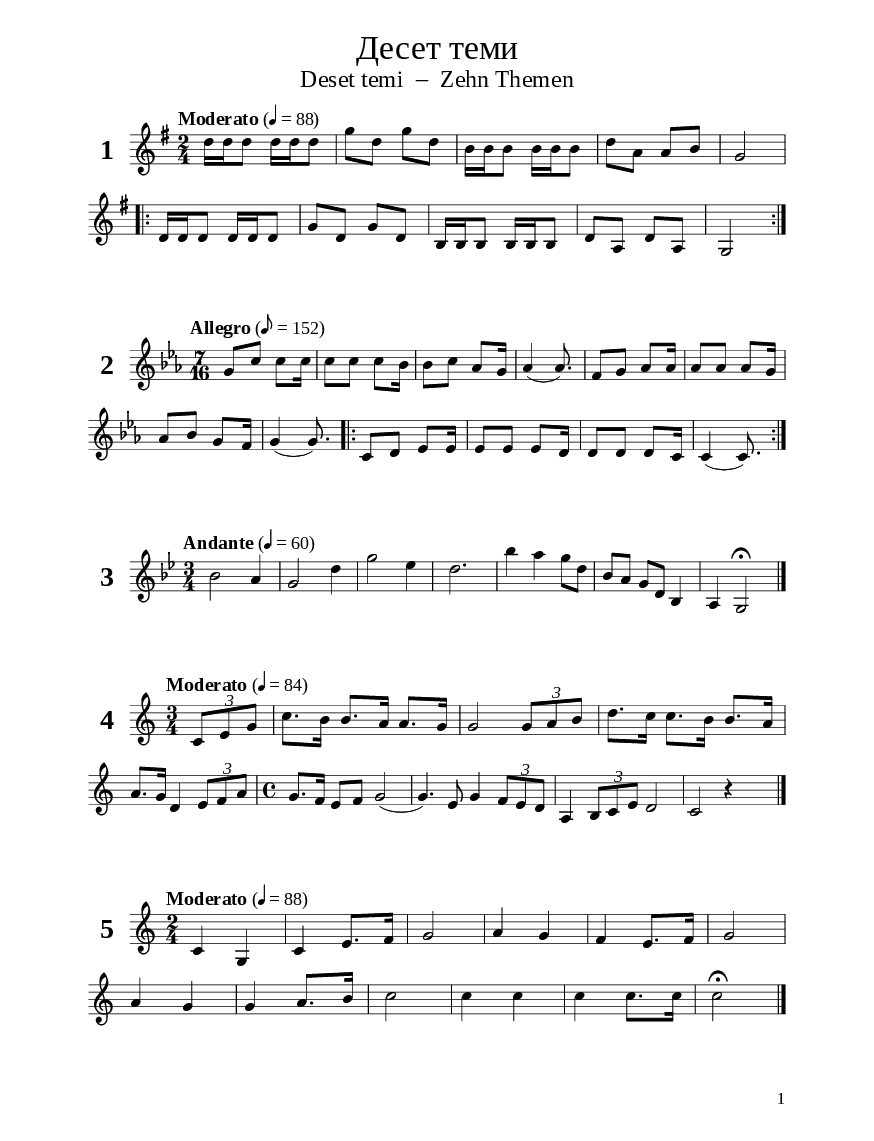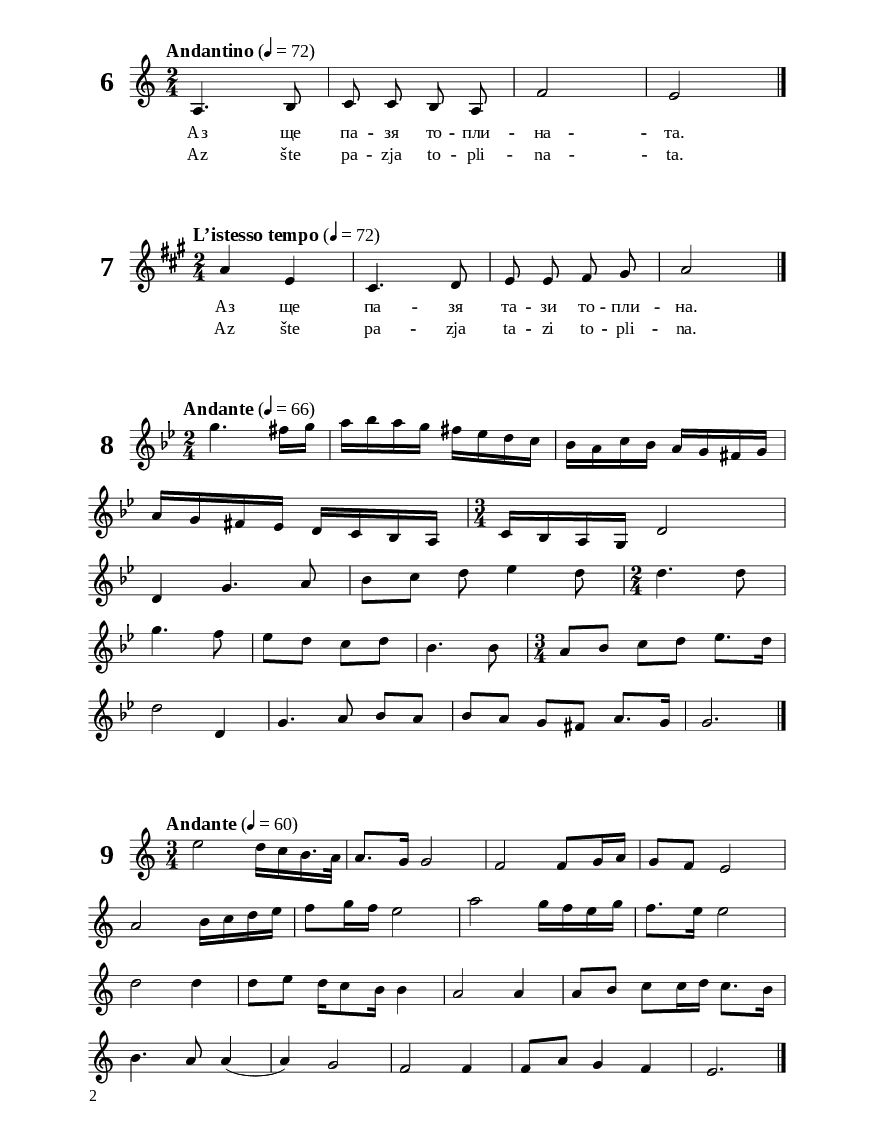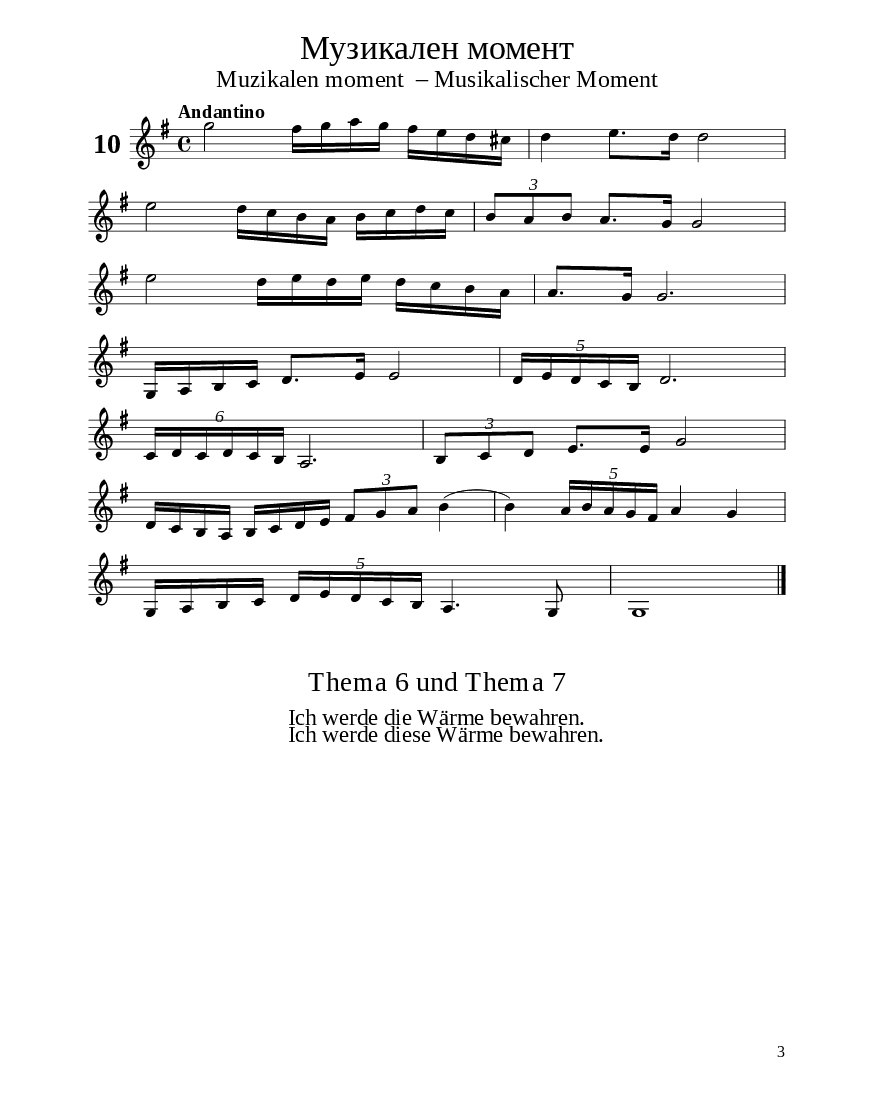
\version "2.24.2"

% include paper part and global functions
\include "include/globals.ily"

\bookpart {
  \label #'ref182
  \tocItem \markup "Десет теми – Deset temi"
  \paper {
    print-all-headers = ##t
    print-page-number = ##t
    print-first-page-number = ##t

    % put page numbers on the bottom
    oddHeaderMarkup = \markup ""
    evenHeaderMarkup = \markup ""
    oddFooterMarkup = \markup
    \fill-line {
      ""
      \if \should-print-page-number \fromproperty #'page:page-number-string
    }
    evenFooterMarkup = \markup
    \fill-line {
      \if \should-print-page-number \fromproperty #'page:page-number-string
      ""
    }

    left-margin = 1.5\cm
    right-margin = 1.5\cm
    top-margin = 1.6\cm
    bottom-margin = 1.2\cm
    ragged-bottom = ##t % do not spread the staves to fill the whole vertical space

    % change distance between staves
    system-system-spacing =
    #'((basic-distance . 10)
       (minimum-distance . 6)
       (padding . 1)
       (stretchability . 10))

    score-markup-spacing =
    #'((basic-distance . 6)
       (minimum-distance . 6)
       (padding . 1)
       (stretchability . 6))
  }

  \header {
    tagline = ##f
  }
%%%%

  \score {
    %1
    \version "2.24.4"
\layout {
  indent = 0.7\cm % first line indentation
  ragged-last = ##f % do spread last line to fill the whole space
  \override Staff.BarLine.thick-thickness = #4 %make the end and repeat bars thiner
  \override Score.VoltaBracket.font-size = #-2.3 % make the repeat number fontsize smaller
  
  \context {
    \Score
    \omit BarNumber %remove bar numbers
    \override MetronomeMark.font-size = #1.5 % increase the tempo fontsize
  } % context

  \context {
    % change staff size
    \Staff
    \override StaffSymbol.thickness = #0.5
    \override BarLine.hair-thickness = #1
    \override TupletNumber.font-size = #0.3 % increase the triol number
  }

  \context {
    % adjust space between staff and lyrics and between the two lyric lines
    \Lyrics
    \override LyricHyphen.minimum-length = #0.5 %force a hyphen
    \override LyricHyphen.minimum-distance = #1 %force a hyphen
    \override StanzaNumber.font-series = #'normal % make stanza number font normal
    \override VerticalAxisGroup.nonstaff-relatedstaff-spacing = #'(
                                                                    (basic-distance . 4.5)
                                                                    (padding . 1.5)
                                                                    )
    \override VerticalAxisGroup.nonstaff-nonstaff-spacing = #'((minimum-distance . 3))
  }
} % layout


    \new Voice \absolute {
      \clef treble
      \key g \major
      \time 2/4
      \tempoFunc "Moderato" 4 "88"
      \autoBeamOff
      \set Staff.instrumentName = \markup \bold \fontsize #+5 {"1"}


      d''16 [  d''16  d''8 ]  d''16
      [  d''16  d''8 ] | % 2
      g''8 [  d''8 ]  g''8 [  d''8
      ] | % 3
      b'16 [  b'16  b'8 ]  b'16 [
      b'16  b'8 ] | % 4
      d''8 [  a'8 ]  a'8 [  b'8 ] | % 5
      g'2
      \bar ".|:-|"
      \break
     
      | % 6
      d'16 [  d'16  d'8 ]  d'16 [
      d'16  d'8 ] | % 7
      g'8 [  d'8 ]  g'8 [  d'8 ] | % 8
      b16 [  b16  b8 ]  b16 [  b16
      b8 ] | % 9
      d'8 [  a8 ]  d'8 [  a8 ] |
      g2
      \bar ":|."
      | % 11
    }

    %    \addlyrics {}
    %    \addlyrics {}

    \header {
      title = \titleFunc "Десет теми" "Deset temi  –  Zehn Themen"
    }

    \midi{}

  } % score

  \markup \empty-three

  \score {
    %2
    \version "2.24.4"
\layout {
  indent = 0.7\cm % first line indentation
  ragged-last = ##f % do spread last line to fill the whole space
  \override Staff.BarLine.thick-thickness = #4 %make the end and repeat bars thiner
  \override Score.VoltaBracket.font-size = #-2.3 % make the repeat number fontsize smaller
  
  \context {
    \Score
    \omit BarNumber %remove bar numbers
    \override MetronomeMark.font-size = #1.5 % increase the tempo fontsize
  } % context

  \context {
    % change staff size
    \Staff
    \override StaffSymbol.thickness = #0.5
    \override BarLine.hair-thickness = #1
    \override TupletNumber.font-size = #0.3 % increase the triol number
  }

  \context {
    % adjust space between staff and lyrics and between the two lyric lines
    \Lyrics
    \override LyricHyphen.minimum-length = #0.5 %force a hyphen
    \override LyricHyphen.minimum-distance = #1 %force a hyphen
    \override StanzaNumber.font-series = #'normal % make stanza number font normal
    \override VerticalAxisGroup.nonstaff-relatedstaff-spacing = #'(
                                                                    (basic-distance . 4.5)
                                                                    (padding . 1.5)
                                                                    )
    \override VerticalAxisGroup.nonstaff-nonstaff-spacing = #'((minimum-distance . 3))
  }
} % layout


    \new Voice \absolute {
      \clef treble
      \key c \minor
      \time 7/16

      \tempoFunc "Allegro" 8 "152"
      \autoBeamOff
      \set Staff.instrumentName = \markup \bold \fontsize #+5 {"2"}

      g'8 [  c''8 ]  c''8 [  c''16 ] | % 12
      c''8 [  c''8 ]  c''8 [  bes'16
      ] | % 13
      bes'8 [  c''8 ]  as'8 [  g'16 ] | % 14
      as'4 (  as'8. ) | % 15
      f'8 [  g'8 ]  as'8 [  as'16 ] | % 16
      as'8 [  as'8 ]  as'8 [  g'16 ] \break | % 17
      as'8 [  bes'8 ]  g'8 [  f'16 ] | % 18
      g'4 (  g'8. ) \bar ".|:"
      | % 19
      c'8 [  d'8 ]  es'8 [  es'16 ] |

      es'8 [  es'8 ]  es'8 [  d'16 ] | % 21
      d'8 [  d'8 ]  d'8 [  c'16 ] | % 22
      c'4 (  c'8. ) |
      \bar ":|."
    }

    %    \addlyrics {}
    %    \addlyrics {}

    \midi{}

  } % score

  \markup \empty-three

  \score {
    %3
    \version "2.24.4"
\layout {
  indent = 0.7\cm % first line indentation
  ragged-last = ##f % do spread last line to fill the whole space
  \override Staff.BarLine.thick-thickness = #4 %make the end and repeat bars thiner
  \override Score.VoltaBracket.font-size = #-2.3 % make the repeat number fontsize smaller
  
  \context {
    \Score
    \omit BarNumber %remove bar numbers
    \override MetronomeMark.font-size = #1.5 % increase the tempo fontsize
  } % context

  \context {
    % change staff size
    \Staff
    \override StaffSymbol.thickness = #0.5
    \override BarLine.hair-thickness = #1
    \override TupletNumber.font-size = #0.3 % increase the triol number
  }

  \context {
    % adjust space between staff and lyrics and between the two lyric lines
    \Lyrics
    \override LyricHyphen.minimum-length = #0.5 %force a hyphen
    \override LyricHyphen.minimum-distance = #1 %force a hyphen
    \override StanzaNumber.font-series = #'normal % make stanza number font normal
    \override VerticalAxisGroup.nonstaff-relatedstaff-spacing = #'(
                                                                    (basic-distance . 4.5)
                                                                    (padding . 1.5)
                                                                    )
    \override VerticalAxisGroup.nonstaff-nonstaff-spacing = #'((minimum-distance . 3))
  }
} % layout


    \new Voice \absolute {
      \clef treble
      \key g \minor
      \time 3/4
      \tempoFunc "Andante" 4 "60"
      \autoBeamOff
      \set Staff.instrumentName = \markup \bold \fontsize #+5 {"3"}

      bes'2  a'4 | % 24
      g'2  d''4 | % 25
      g''2  es''4 | % 26
      d''2. | % 27
      bes''4  a''4  g''8 [  d''8 ] | % 28
      bes'8 [  a'8 ]  g'8 [  d'8 ]
      bes4 | % 29
      a4  g2 ^\fermata \bar "|."
      |
    }

    %    \addlyrics {}
    %    \addlyrics {}

    \midi{}

  } % score

  \markup \empty-three

  \score {
    %4
    \version "2.24.4"
\layout {
  indent = 0.7\cm % first line indentation
  ragged-last = ##f % do spread last line to fill the whole space
  \override Staff.BarLine.thick-thickness = #4 %make the end and repeat bars thiner
  \override Score.VoltaBracket.font-size = #-2.3 % make the repeat number fontsize smaller
  
  \context {
    \Score
    \omit BarNumber %remove bar numbers
    \override MetronomeMark.font-size = #1.5 % increase the tempo fontsize
  } % context

  \context {
    % change staff size
    \Staff
    \override StaffSymbol.thickness = #0.5
    \override BarLine.hair-thickness = #1
    \override TupletNumber.font-size = #0.3 % increase the triol number
  }

  \context {
    % adjust space between staff and lyrics and between the two lyric lines
    \Lyrics
    \override LyricHyphen.minimum-length = #0.5 %force a hyphen
    \override LyricHyphen.minimum-distance = #1 %force a hyphen
    \override StanzaNumber.font-series = #'normal % make stanza number font normal
    \override VerticalAxisGroup.nonstaff-relatedstaff-spacing = #'(
                                                                    (basic-distance . 4.5)
                                                                    (padding . 1.5)
                                                                    )
    \override VerticalAxisGroup.nonstaff-nonstaff-spacing = #'((minimum-distance . 3))
  }
} % layout


    \new Voice \absolute {
      \set Staff.instrumentName = \markup \bold \fontsize #+5 {"4"}
      \key c \major
      \time 3/4
      \tempoFunc "Moderato" 4 "84"
      \once \omit TupletBracket
      \partial 4
      \times 2/3  {
        c'8 [  e'8  g'8 ]
      } | % 31
      c''8. [  b'16 ]  b'8. [  a'16 ]
      a'8. [  g'16 ] | % 32
      g'2 \once \omit TupletBracket
      \times 2/3  {
        g'8 [  a'8  b'8 ]
      }
      | % 33
      d''8. [  c''16 ]  c''8. [  b'16
      ]  b'8. [  a'16 ] \break | % 34
      a'8. [  g'16 ]  d'4 \once \omit TupletBracket
      \times 2/3  {
        e'8 [  f'8  a'8 ]
      }
      | % 35
      \time 4/4  | % 35
      g'8. [  f'16 ]  e'8 [  f'8 ]  g'2
      ( | % 36
      g'4. )  e'8  g'4 \once \omit TupletBracket
      \times 2/3  {
        f'8 [  e'8  d'8 ]
      }
      | % 37
      a4 \once \omit TupletBracket
      \times 2/3  {
        b8 [  c'8  e'8 ]
      }
      d'2 | % 38
      c'2 r4 s4 \bar "|."
      | % 39
    }

    %    \addlyrics {}
    %    \addlyrics {}

    \midi{}

  } % score

  \markup \empty-three

  \score {
    %5
    \version "2.24.4"
\layout {
  indent = 0.7\cm % first line indentation
  ragged-last = ##f % do spread last line to fill the whole space
  \override Staff.BarLine.thick-thickness = #4 %make the end and repeat bars thiner
  \override Score.VoltaBracket.font-size = #-2.3 % make the repeat number fontsize smaller
  
  \context {
    \Score
    \omit BarNumber %remove bar numbers
    \override MetronomeMark.font-size = #1.5 % increase the tempo fontsize
  } % context

  \context {
    % change staff size
    \Staff
    \override StaffSymbol.thickness = #0.5
    \override BarLine.hair-thickness = #1
    \override TupletNumber.font-size = #0.3 % increase the triol number
  }

  \context {
    % adjust space between staff and lyrics and between the two lyric lines
    \Lyrics
    \override LyricHyphen.minimum-length = #0.5 %force a hyphen
    \override LyricHyphen.minimum-distance = #1 %force a hyphen
    \override StanzaNumber.font-series = #'normal % make stanza number font normal
    \override VerticalAxisGroup.nonstaff-relatedstaff-spacing = #'(
                                                                    (basic-distance . 4.5)
                                                                    (padding . 1.5)
                                                                    )
    \override VerticalAxisGroup.nonstaff-nonstaff-spacing = #'((minimum-distance . 3))
  }
} % layout


    \new Voice \absolute {
      \set Staff.instrumentName = \markup \bold \fontsize #+5 {"5"}
      \key c \major
      \time 2/4
      \tempoFunc "Moderato" 4 "88"
      \autoBeamOff
      c'4  g4 |
      c'4  e'8. [  f'16 ] | % 41
      g'2 | % 42
      a'4  g'4 | % 43
      f'4  e'8. [  f'16 ] | % 44
      g'2 \break | % 45
      a'4  g'4 | % 46
      g'4  a'8. [  b'16 ] | % 47
      c''2 | % 48
      c''4  c''4 | % 49
      c''4  c''8. [  c''16 ] |
      c''2\fermata \bar "|."

    }

    %    \addlyrics {}
    %    \addlyrics {}

    \midi{}

  } % score

  \markup \empty-three

  \score {
    %6
    \version "2.24.4"
\layout {
  indent = 0.7\cm % first line indentation
  ragged-last = ##f % do spread last line to fill the whole space
  \override Staff.BarLine.thick-thickness = #4 %make the end and repeat bars thiner
  \override Score.VoltaBracket.font-size = #-2.3 % make the repeat number fontsize smaller
  
  \context {
    \Score
    \omit BarNumber %remove bar numbers
    \override MetronomeMark.font-size = #1.5 % increase the tempo fontsize
  } % context

  \context {
    % change staff size
    \Staff
    \override StaffSymbol.thickness = #0.5
    \override BarLine.hair-thickness = #1
    \override TupletNumber.font-size = #0.3 % increase the triol number
  }

  \context {
    % adjust space between staff and lyrics and between the two lyric lines
    \Lyrics
    \override LyricHyphen.minimum-length = #0.5 %force a hyphen
    \override LyricHyphen.minimum-distance = #1 %force a hyphen
    \override StanzaNumber.font-series = #'normal % make stanza number font normal
    \override VerticalAxisGroup.nonstaff-relatedstaff-spacing = #'(
                                                                    (basic-distance . 4.5)
                                                                    (padding . 1.5)
                                                                    )
    \override VerticalAxisGroup.nonstaff-nonstaff-spacing = #'((minimum-distance . 3))
  }
} % layout


    \new Voice \absolute {
      \set Staff.instrumentName = \markup \bold \fontsize #+5 {"6"}
      \key a \minor
      \time 2/4
      \tempoFunc "Andantino" 4 "72"
      \autoBeamOff
      a4. b8|
      c'8  c'8  b8  a8
      f'2 | % 54
      e'2 \bar "|."
      \break | % 55
    }

    \addlyrics {
      Аз ще па -- зя то -- пли -- на -- та.
    }
    \addlyrics {
      Az šte pa -- zja to -- pli -- na -- ta.
    }


    \midi{}

  } % score

  \markup \empty-three

  \score {
    %7
    \version "2.24.4"
\layout {
  indent = 0.7\cm % first line indentation
  ragged-last = ##f % do spread last line to fill the whole space
  \override Staff.BarLine.thick-thickness = #4 %make the end and repeat bars thiner
  \override Score.VoltaBracket.font-size = #-2.3 % make the repeat number fontsize smaller
  
  \context {
    \Score
    \omit BarNumber %remove bar numbers
    \override MetronomeMark.font-size = #1.5 % increase the tempo fontsize
  } % context

  \context {
    % change staff size
    \Staff
    \override StaffSymbol.thickness = #0.5
    \override BarLine.hair-thickness = #1
    \override TupletNumber.font-size = #0.3 % increase the triol number
  }

  \context {
    % adjust space between staff and lyrics and between the two lyric lines
    \Lyrics
    \override LyricHyphen.minimum-length = #0.5 %force a hyphen
    \override LyricHyphen.minimum-distance = #1 %force a hyphen
    \override StanzaNumber.font-series = #'normal % make stanza number font normal
    \override VerticalAxisGroup.nonstaff-relatedstaff-spacing = #'(
                                                                    (basic-distance . 4.5)
                                                                    (padding . 1.5)
                                                                    )
    \override VerticalAxisGroup.nonstaff-nonstaff-spacing = #'((minimum-distance . 3))
  }
} % layout


    \new Voice \absolute {
      \set Staff.instrumentName = \markup \bold \fontsize #+5 {"7"}
      \key a \major
      \time 2/4
      \tempoFunc "L’istesso tempo" 4 "72"
      \autoBeamOff
      a'4  e'4 | % 56
      cis'4.  d'8
      e'8   e'8   fis'8  gis'8 | % 58
      a'2 \bar "|."
      \break | % 59
    }

    \addlyrics {
      Аз ще па -- зя та -- зи то -- пли -- на.
    }
    \addlyrics {
      Az šte pa -- zja ta -- zi to -- pli -- na.
    }

    \midi{}

  } % score

  \markup \empty-three

  \score {
    %8
    \version "2.24.4"
\layout {
  indent = 0.7\cm % first line indentation
  ragged-last = ##f % do spread last line to fill the whole space
  \override Staff.BarLine.thick-thickness = #4 %make the end and repeat bars thiner
  \override Score.VoltaBracket.font-size = #-2.3 % make the repeat number fontsize smaller
  
  \context {
    \Score
    \omit BarNumber %remove bar numbers
    \override MetronomeMark.font-size = #1.5 % increase the tempo fontsize
  } % context

  \context {
    % change staff size
    \Staff
    \override StaffSymbol.thickness = #0.5
    \override BarLine.hair-thickness = #1
    \override TupletNumber.font-size = #0.3 % increase the triol number
  }

  \context {
    % adjust space between staff and lyrics and between the two lyric lines
    \Lyrics
    \override LyricHyphen.minimum-length = #0.5 %force a hyphen
    \override LyricHyphen.minimum-distance = #1 %force a hyphen
    \override StanzaNumber.font-series = #'normal % make stanza number font normal
    \override VerticalAxisGroup.nonstaff-relatedstaff-spacing = #'(
                                                                    (basic-distance . 4.5)
                                                                    (padding . 1.5)
                                                                    )
    \override VerticalAxisGroup.nonstaff-nonstaff-spacing = #'((minimum-distance . 3))
  }
} % layout


    \new Voice \absolute {
      \set Staff.instrumentName = \markup \bold \fontsize #+5 {"8"}
      \key g \minor
      \time 2/4
      \tempoFunc "Andante" 4 "66"
      \autoBeamOff
      g''4.fis''16 [g''16 ] |
      a''16 [bes''16a''16g''16
      ]fis''16 [es''16d''16c''16
      ] | % 61
      bes'16 [a'16c''16bes'16 ]
      a'16 [  g'16  fis'16  g'16 ] \break | % 62
      a'16 [  g'16  fis'16  es'16 ]
      d'16 [  c'16  bes16  a16 ] | % 63
      \time 3/4  | % 63
      c'16 [  bes16  a16  g16 ]  d'2
      \break | % 64
      d'4  g'4.  a'8 | % 65
      bes'8 [c''8 ]d''8es''4
      d''8 | % 66
      \time 2/4  | % 66
      d''4.d''8 \break | % 67
      g''4.f''8 | % 68
      es''8 [d''8 ]c''8 [d''8 ]
      | % 69
      bes'4.bes'8 |
      \time 3/4  |
      a'8 [  bes'8 ]c''8 [d''8 ]
      es''8. [d''16 ] \break | % 71
      d''2  d'4 | % 72
      g'4.  a'8  bes'8 [  a'8 ] | % 73
      bes'8 [  a'8 ]  g'8 [  fis'8 ]
      a'8. [  g'16 ] | % 74
      g'2. \bar "|."
      \break | % 75
    }
    \midi{}
  } % score

  \markup \empty-three

  \score {
    %9
    \version "2.24.4"
\layout {
  indent = 0.7\cm % first line indentation
  ragged-last = ##f % do spread last line to fill the whole space
  \override Staff.BarLine.thick-thickness = #4 %make the end and repeat bars thiner
  \override Score.VoltaBracket.font-size = #-2.3 % make the repeat number fontsize smaller
  
  \context {
    \Score
    \omit BarNumber %remove bar numbers
    \override MetronomeMark.font-size = #1.5 % increase the tempo fontsize
  } % context

  \context {
    % change staff size
    \Staff
    \override StaffSymbol.thickness = #0.5
    \override BarLine.hair-thickness = #1
    \override TupletNumber.font-size = #0.3 % increase the triol number
  }

  \context {
    % adjust space between staff and lyrics and between the two lyric lines
    \Lyrics
    \override LyricHyphen.minimum-length = #0.5 %force a hyphen
    \override LyricHyphen.minimum-distance = #1 %force a hyphen
    \override StanzaNumber.font-series = #'normal % make stanza number font normal
    \override VerticalAxisGroup.nonstaff-relatedstaff-spacing = #'(
                                                                    (basic-distance . 4.5)
                                                                    (padding . 1.5)
                                                                    )
    \override VerticalAxisGroup.nonstaff-nonstaff-spacing = #'((minimum-distance . 3))
  }
} % layout


    \new Voice \absolute {
      \set Staff.instrumentName = \markup \bold \fontsize #+5 {"9"}
      \key a \minor
      \time 3/4
      \tempoFunc "Andante" 4 "60"
      e''2d''16 [c''16b'16.
      a'32 ] | % 76
      a'8. [  g'16 ]  g'2 | % 77
      f'2  f'8 [  g'16  a'16 ] | % 78
      g'8 [  f'8 ]  e'2 \break | % 79
      a'2b'16 [c''16d''16
      e''16 ] |
      f''8 [g''16f''16 ]e''2 | % 81
      a''2g''16 [f''16e''16
      g''16 ] | % 82
      f''8. [e''16 ]e''2| \break % 83
      d''2d''4 | % 84
      d''8 [e''8 ]d''16 [c''8
      b'16 ]b'4 | % 85
      a'2  a'4 | % 86
      a'8 [  b'8 ]c''8 [c''16
      d''16 ]c''8. [b'16 ] \break | % 87
      b'4.  a'8  a'4 ( | % 88
      a'4 )  g'2 | % 89
      f'2  f'4 |
      f'8 [  a'8 ]  g'4  f'4 | % 91
      e'2. \bar "|."
      \break | % 92
    }
    \midi{}
  } % score

  \markup \empty-three

  \score {
    %10
    \version "2.24.4"
\layout {
  indent = 0.7\cm % first line indentation
  ragged-last = ##f % do spread last line to fill the whole space
  \override Staff.BarLine.thick-thickness = #4 %make the end and repeat bars thiner
  \override Score.VoltaBracket.font-size = #-2.3 % make the repeat number fontsize smaller
  
  \context {
    \Score
    \omit BarNumber %remove bar numbers
    \override MetronomeMark.font-size = #1.5 % increase the tempo fontsize
  } % context

  \context {
    % change staff size
    \Staff
    \override StaffSymbol.thickness = #0.5
    \override BarLine.hair-thickness = #1
    \override TupletNumber.font-size = #0.3 % increase the triol number
  }

  \context {
    % adjust space between staff and lyrics and between the two lyric lines
    \Lyrics
    \override LyricHyphen.minimum-length = #0.5 %force a hyphen
    \override LyricHyphen.minimum-distance = #1 %force a hyphen
    \override StanzaNumber.font-series = #'normal % make stanza number font normal
    \override VerticalAxisGroup.nonstaff-relatedstaff-spacing = #'(
                                                                    (basic-distance . 4.5)
                                                                    (padding . 1.5)
                                                                    )
    \override VerticalAxisGroup.nonstaff-nonstaff-spacing = #'((minimum-distance . 3))
  }
} % layout


    \new Voice \absolute {
      \set Staff.instrumentName = \markup \bold \fontsize #+5 {"10"}
      \key g \major
      \time 4/4
      \tempo "Andantino"
      g''2 fis''16 [g''16 a''16 g''16 ] fis''16 [e''16 d''16cis''16 ]  |
      d''4e''8. [d''16 ] d''2
      \break | % 94
      e''2 d''16 [c''16 b'16
      a'16 ] b'16 [c''16 d''16
      c''16 ] | % 95
      \once \omit TupletBracket
      \times 2/3  {
        b'8 [  a'8  b'8 ]
      }
      a'8. [  g'16 ]  g'2 \break | % 96
      e''2 d''16 [e''16 d''16
      e''16 ] d''16 [c''16 b'16
      a'16 ] | % 97
      a'8. [  g'16 ]  g'2. \break | % 98
      g16 [  a16  b16  c'16 ]  d'8. [
      e'16 ]  e'2 | % 99
      \once \omit TupletBracket
      \times 4/5  {
        d'16 [  e'16  d'16  c'16  b16
        ]
      }
      d'2. \break |
      \once \omit TupletBracket
      \times 4/6  {
        c'16 [  d'16  c'16  d'16  c'16
        b16 ]
      }
      a2. | % 101
      \once \omit TupletBracket
      \times 2/3  {
        b8 [  c'8  d'8 ]
      }
      e'8. [  e'16 ]  g'2 \break | % 102
      d'16 [  c'16  b16  a16 ]  b16 [
      c'16  d'16  e'16 ] \once \omit TupletBracket
      \times 2/3  {
        fis'8 [  g'8  a'8 ]
      }
      b'4 ( | % 103
      b'4 ) \once \omit TupletBracket
      \times 4/5  {
        a'16 [  b'16  a'16  g'16
        fis'16 ]
      }
      a'4  g'4 \break | % 104
      g16 [  a16  b16  c'16 ] \once \omit
      TupletBracket
      \times 4/5  {
        d'16 [  e'16  d'16  c'16  b16
        ]
      }
      a4.  g8 | % 105
      g1 \bar "|."
    }
    \midi{}

    \header {
      title = \titleFunc "Музикален момент" "Muzikalen moment  – Musikalischer Moment"
    }

  } % score


  \markup \empty-three
  \version "2.24.4"

\markup \fill-line { \fontsize #deTitleFontSize "Thema 6 und Thema 7" }
\markup \null
\markup \null
\markup \abs-fontsize #11 \override #`(baseline-skip . ,bgCoupletBaselineSkip) {
  \fill-line {
    \hspace #0.1
    \column {
      \line {
        \bold "  "
        \column {
          "Ich werde die Wärme bewahren."
          "Ich werde diese Wärme bewahren."
        }
      }
      
    }\hspace #0.1
  }
}

} % bookpart

% Più mosso
%
